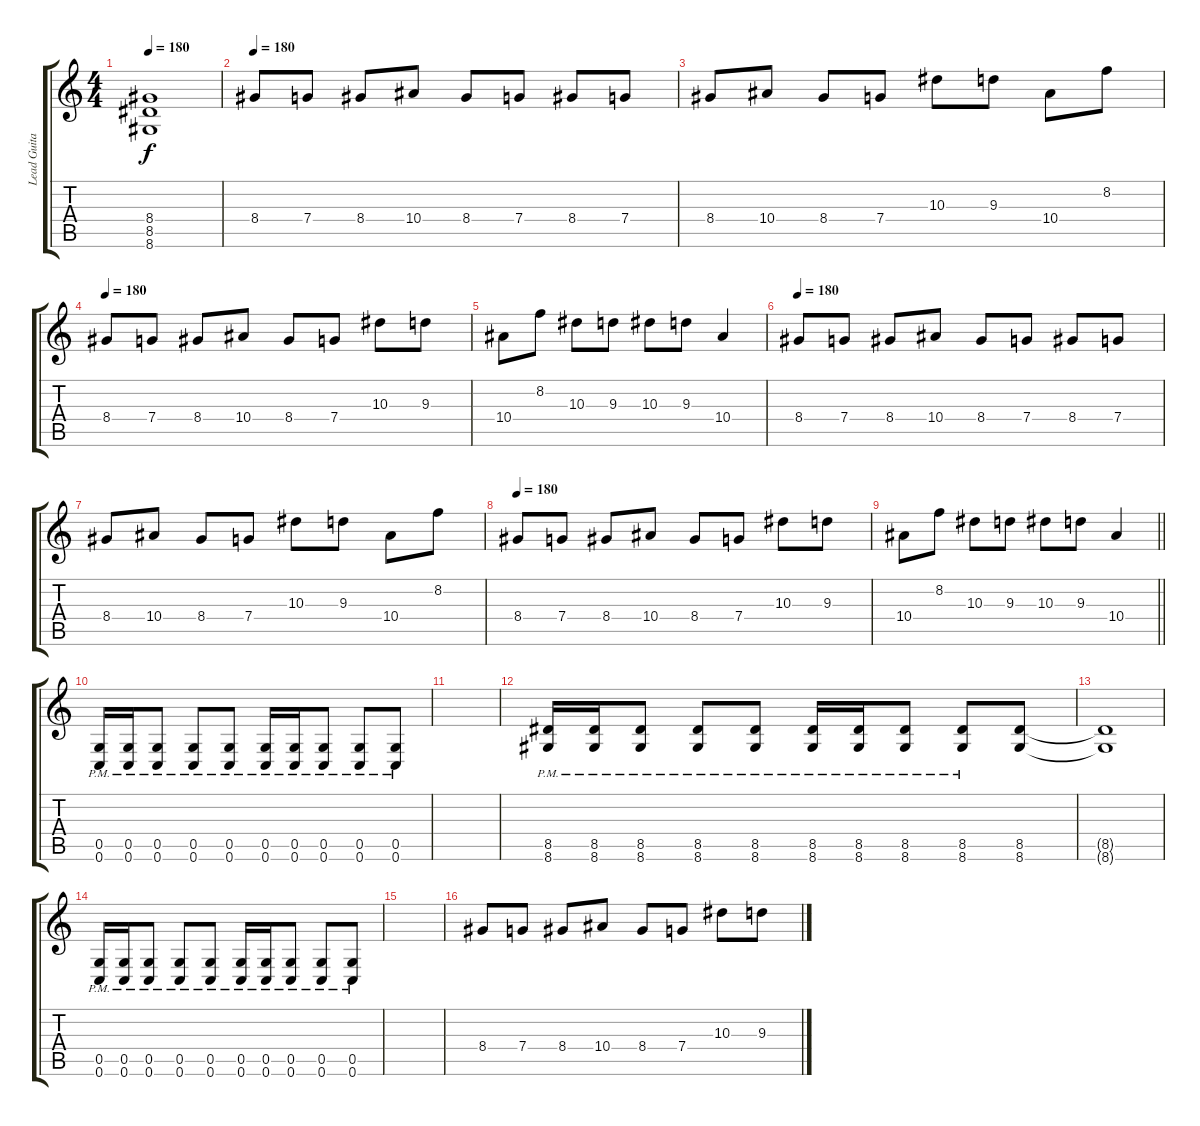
\track ("Lead Guitar" "Lead Guita") {instrument distortionguitar}
\staff {score tabs}
\tuning (D4 A3 F3 C3 G2 C2) {hide}
\ts (4 4)
\tempo 180
\clef g2
\ks c
(8.4{t} 8.5{t} 8.6{t}).1{dy f} |
\tempo 180
8.4.8 7.4.8 8.4.8 10.4.8 8.4.8 7.4.8 8.4.8 7.4.8 |
8.4.8 10.4.8 8.4.8 7.4.8 10.3.8 9.3.8 10.4.8 8.2.8 |
\tempo 180
8.4.8 7.4.8 8.4.8 10.4.8 8.4.8 7.4.8 10.3.8 9.3.8 |
10.4.8 8.2.8 10.3.8 9.3.8 10.3.8 9.3.8 10.4.4 |
\tempo 180
8.4.8 7.4.8 8.4.8 10.4.8 8.4.8 7.4.8 8.4.8 7.4.8 |
8.4.8 10.4.8 8.4.8 7.4.8 10.3.8 9.3.8 10.4.8 8.2.8 |
\tempo 180
8.4.8 7.4.8 8.4.8 10.4.8 8.4.8 7.4.8 10.3.8 9.3.8 |
\barLineRight lightlight
10.4.8 8.2.8 10.3.8 9.3.8 10.3.8 9.3.8 10.4.4 |
(0.5{pm} 0.6{pm}).16{volume 13} (0.5{pm} 0.6{pm}).16 (0.5{pm} 0.6{pm}).8 (0.5{pm} 0.6{pm}).8 (0.5{pm} 0.6{pm}).8 (0.5{pm} 0.6{pm}).16 (0.5{pm} 0.6{pm}).16 (0.5{pm} 0.6{pm}).8 (0.5{pm} 0.6{pm}).8 (0.5{pm} 0.6{pm}).8 |
|
(8.5{pm} 8.6{pm}).16 (8.5{pm} 8.6{pm}).16 (8.5{pm} 8.6{pm}).8 (8.5{pm} 8.6{pm}).8 (8.5{pm} 8.6{pm}).8 (8.5{pm} 8.6{pm}).16 (8.5{pm} 8.6{pm}).16 (8.5{pm} 8.6{pm}).8 (8.5{pm} 8.6{pm}).8 (8.5 8.6).8 |
(8.5{t} 8.6{t}).1 |
(0.5{pm} 0.6{pm}).16{volume 13} (0.5{pm} 0.6{pm}).16 (0.5{pm} 0.6{pm}).8 (0.5{pm} 0.6{pm}).8 (0.5{pm} 0.6{pm}).8 (0.5{pm} 0.6{pm}).16 (0.5{pm} 0.6{pm}).16 (0.5{pm} 0.6{pm}).8 (0.5{pm} 0.6{pm}).8 (0.5{pm} 0.6{pm}).8 |
|
8.4.8 7.4.8 8.4.8 10.4.8 8.4.8 7.4.8 10.3.8 9.3.8
